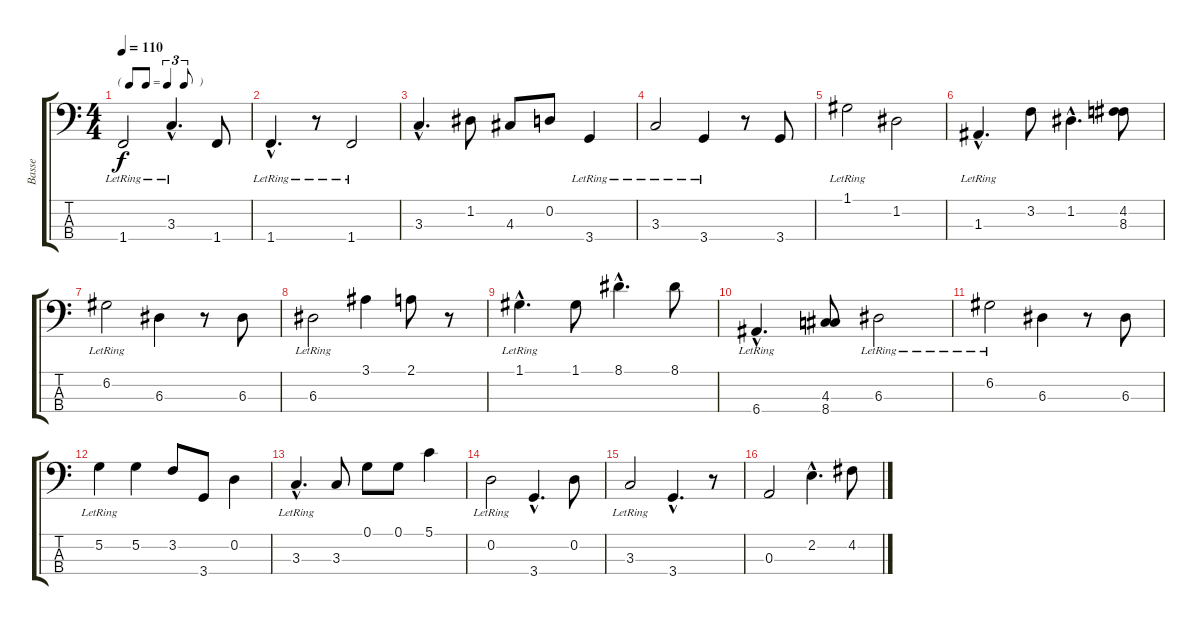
\track ("Basse" "Basse") {instrument acousticbass}
\staff {score tabs}
\tuning (G2 D2 A1 E1) {hide}
\ts (4 4)
\tf triplet8th
\tempo 110
\clef f4
\ks c
1.4{lr}.2{dy f} 3.3{hac lr}.4{d} 1.4.8 |
1.4{hac lr}.4{d} r.8 1.4{lr}.2 |
3.3{hac}.4{d} 1.2.8 4.3.8 0.2.8 3.4{lr}.4 |
3.3{lr}.2 3.4{lr}.4 r.8 3.4.8 |
1.1{lr}.2{volume 0} 1.2.2 |
1.3{hac lr}.4{d} 3.2.8 1.2{hac}.4{d} (4.2 8.3).8 |
6.2{lr}.2 6.3.4 r.8 6.3.8 |
6.3{lr}.2 3.1.4 2.1.8 r.8 |
1.1{hac lr}.4{d} 1.1.8 8.1{hac}.4{d} 8.1.8 |
6.4{hac lr}.4{d} (4.3 8.4).8 6.3{lr}.2 |
6.2{lr}.2 6.3.4 r.8 6.3.8 |
5.2{lr}.4 5.2.4 3.2.8 3.4.8 0.2.4 |
3.3{hac lr}.4{d volume 13} 3.3.8 0.1.8 0.1.8 5.1.4 |
0.2{lr}.2 3.4{hac}.4{d} 0.2.8 |
3.3{lr}.2 3.4{hac}.4{d} r.8 |
0.3.2 2.2{hac}.4{d} 4.2.8
